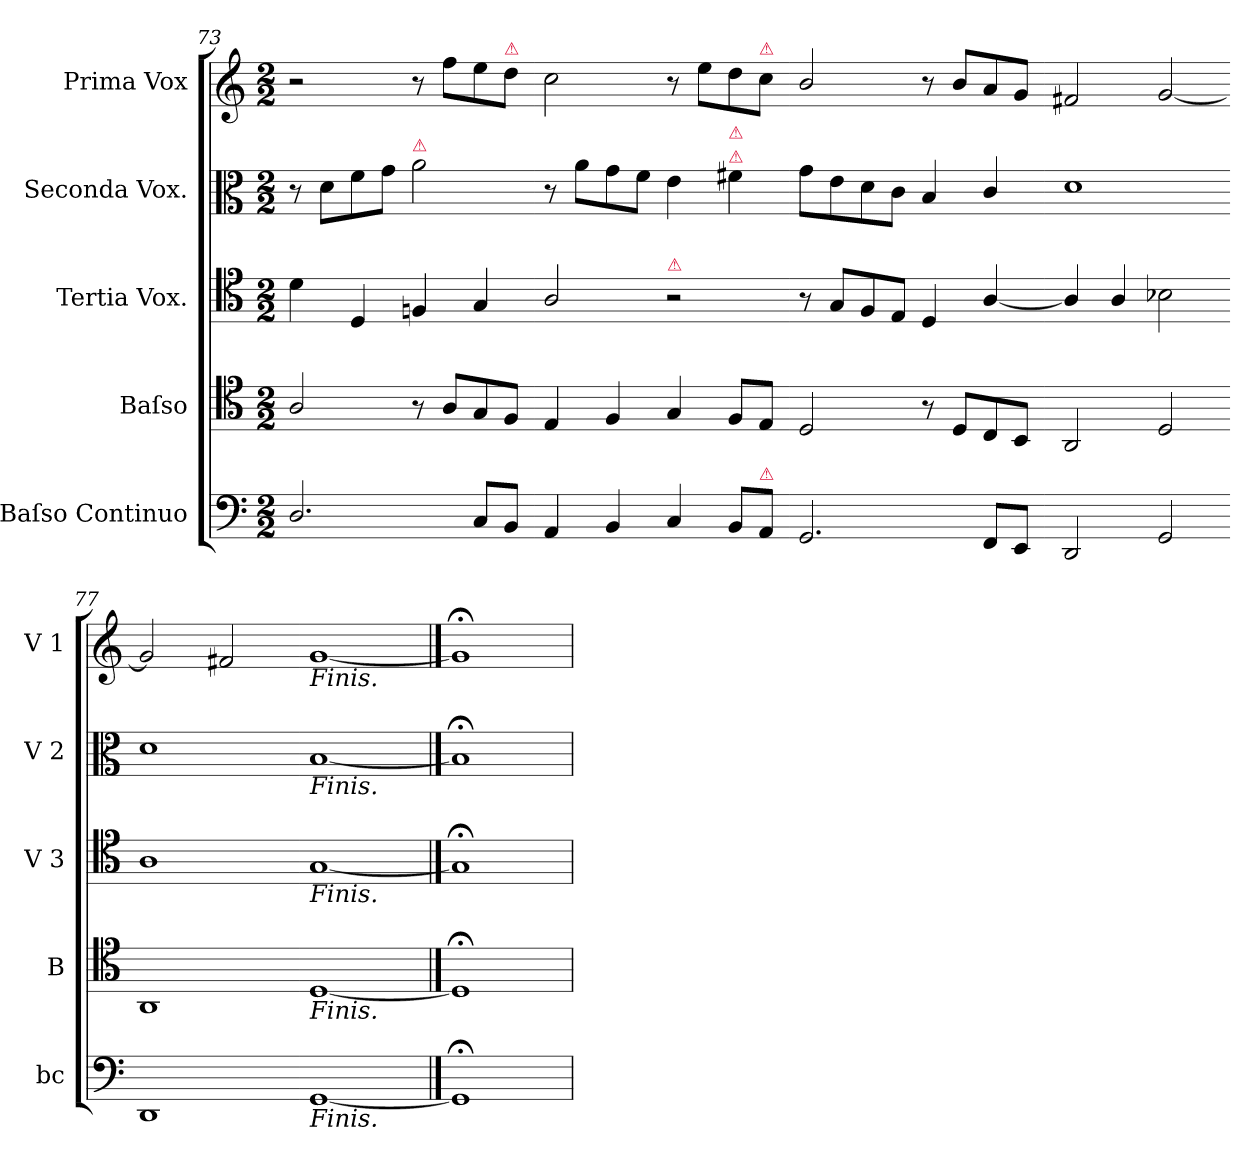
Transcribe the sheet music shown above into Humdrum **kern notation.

**kern	**kern	**kern	**kern	**kern
*part5	*part4	*part3	*part2	*part1
*staff5	*staff4	*staff3	*staff2	*staff1
*I"Baſso Continuo	*I"Baſso	*I"Tertia Vox.	*I"Seconda Vox.	*I"Prima Vox
*I'bc	*I'B	*I'V 3	*I'V 2	*I'V 1
*clefF4	*clefC4	*clefC4	*clefC3	*clefG2
*k[]	*k[]	*k[]	*k[]	*k[]
*M2/2	*M2/2	*M2/2	*M2/2	*M2/2
=73	=73	=73	=73	=73
2.D/	2A/	4d\	8r	2r
.	.	.	8d\L	.
.	.	4D/	8f\	.
.	.	.	8g\J	.
!	!	!	!LO:TX:a:color=crimson:t=⚠	!
.	8r	4Fn/	2a\	8r
.	8A/L	.	.	8ff\L
8C/L	8G/	4G/	.	8ee\
!	!	!	!	!LO:TX:a:color=crimson:t=⚠
8BB/J	8F/J	.	.	8dd\J
=74-	=74-	=74-	=74-	=74-
4AA/	4E/	2A/	8r	2cc\
.	.	.	8a\L	.
4BB/	4F/	.	8g\	.
.	.	.	8f\J	.
!	!	!LO:TX:a:color=crimson:t=⚠	!	!
4C/	4G/	2r	4e\	8r
.	.	.	.	8ee\L
!	!	!	!LO:TX:a:color=crimson:t=⚠	!
!	!	!	!LO:TX:a:color=crimson:t=⚠	!
8BB/L	8F/L	.	4f#X\	8dd\
!	!	!	!	!LO:TX:a:color=crimson:t=⚠
!LO:TX:a:color=crimson:t=⚠	!	!	!	!
8AA/J	8E/J	.	.	8cc\J
=75-	=75-	=75-	=75-	=75-
2.GG/	2D/	8r	8g\L	2b/
.	.	8G/L	8e\	.
.	.	8F/	8d\	.
.	.	8E/J	8c\J	.
.	8r	4D/	4B/	8r
.	8D/L	.	.	8b/L
8FF/L	8C/	[4A/	4c/	8a/
8EE/J	8BB/J	.	.	8g/J
=76-	=76-	=76-	=76-	=76-
2DD/	2AA/	4A/]	1d	2f#X/
.	.	4A/	.	.
2GG/	2D/	2B-X\	.	[2g
=77-	=77-	=77-	=77-	=77-
1DD	1AA	1A	1d	2g]
.	.	.	.	2f#X/
=78-	=78-	=78-	=78-	=78-
!	!	!	!	!LO:TX:b:i:t=Finis.
!	!	!	!LO:TX:b:i:t=Finis.	!
!	!	!LO:TX:b:i:t=Finis.	!	!
!	!LO:TX:b:i:t=Finis.	!	!	!
!LO:TX:b:i:t=Finis.	!	!	!	!
[1GG	[1D	[1G	[1B	[1g
==79	==79	==79	==79	==79
1GG;<;]	1D;<;]	1G;<;]	1B;<;]	1g;<;]
=	=	=	=	=
*-	*-	*-	*-	*-
